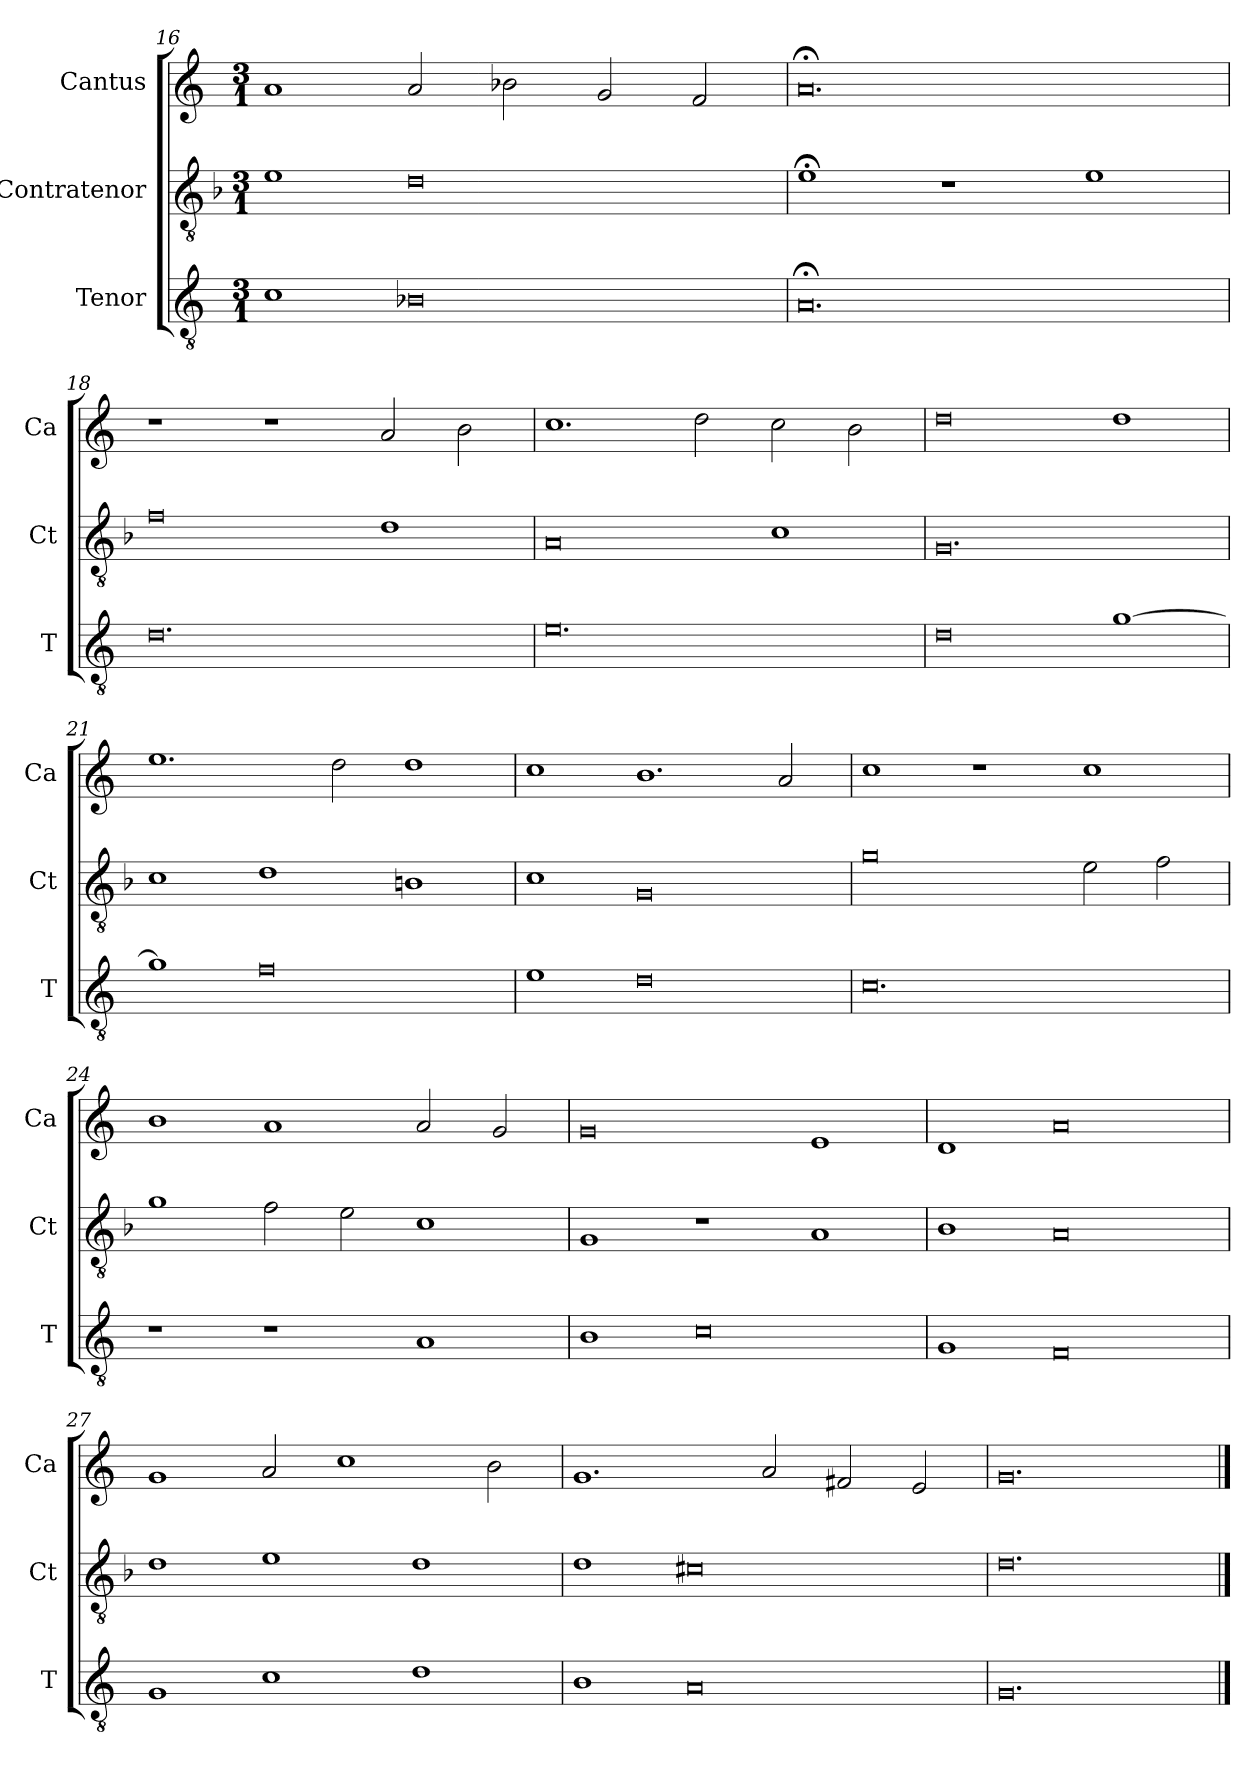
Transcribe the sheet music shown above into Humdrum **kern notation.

**kern	**kern	**kern
*part3	*part2	*part1
*staff3	*staff2	*staff1
*I"Tenor	*I"Contratenor	*I"Cantus
*I'T	*I'Ct	*I'Ca
*clefGv2	*clefGv2	*clefG2
*k[]	*k[b-]	*k[]
*M3/1	*M3/1	*M3/1
=16	=16	=16
1c	1e	1a
0B-X	0d	2a
.	.	2b-X
.	.	2g
.	.	2f
=17	=17	=17
0.A;<	1e;<	0.a;<
.	1r	.
.	1e	.
=18	=18	=18
0.d	0f	1r
.	.	1r
.	1d	2a
.	.	2b
=19	=19	=19
0.e	0A	1.cc
.	.	2dd
.	1c	2cc
.	.	2b
=20	=20	=20
0d	0.G	0dd
[1g	.	1dd
=21	=21	=21
1g]	1c	1.ee
0f	1d	.
.	.	2dd
.	1Bn	1dd
=22	=22	=22
1e	1c	1cc
0d	0G	1.b
.	.	2a
=23	=23	=23
0.c	0g	1cc
.	.	1r
.	2e	1cc
.	2f	.
=24	=24	=24
1r	1g	1b
1r	2f	1a
.	2e	.
1A	1c	2a
.	.	2g
=25	=25	=25
1B	1G	0g
0c	1r	.
.	1A	1e
=26	=26	=26
1G	1B-	1d
0F	0A	0a
=27	=27	=27
1G	1d	1g
1c	1e	2a
.	.	1cc
1d	1d	.
.	.	2b
=28	=28	=28
1B	1d	1.g
0A	0c#X	.
.	.	2a
.	.	2f#X
.	.	2e
=29	=29	=29
0.G	0.d	0.g
==	==	==
*-	*-	*-
